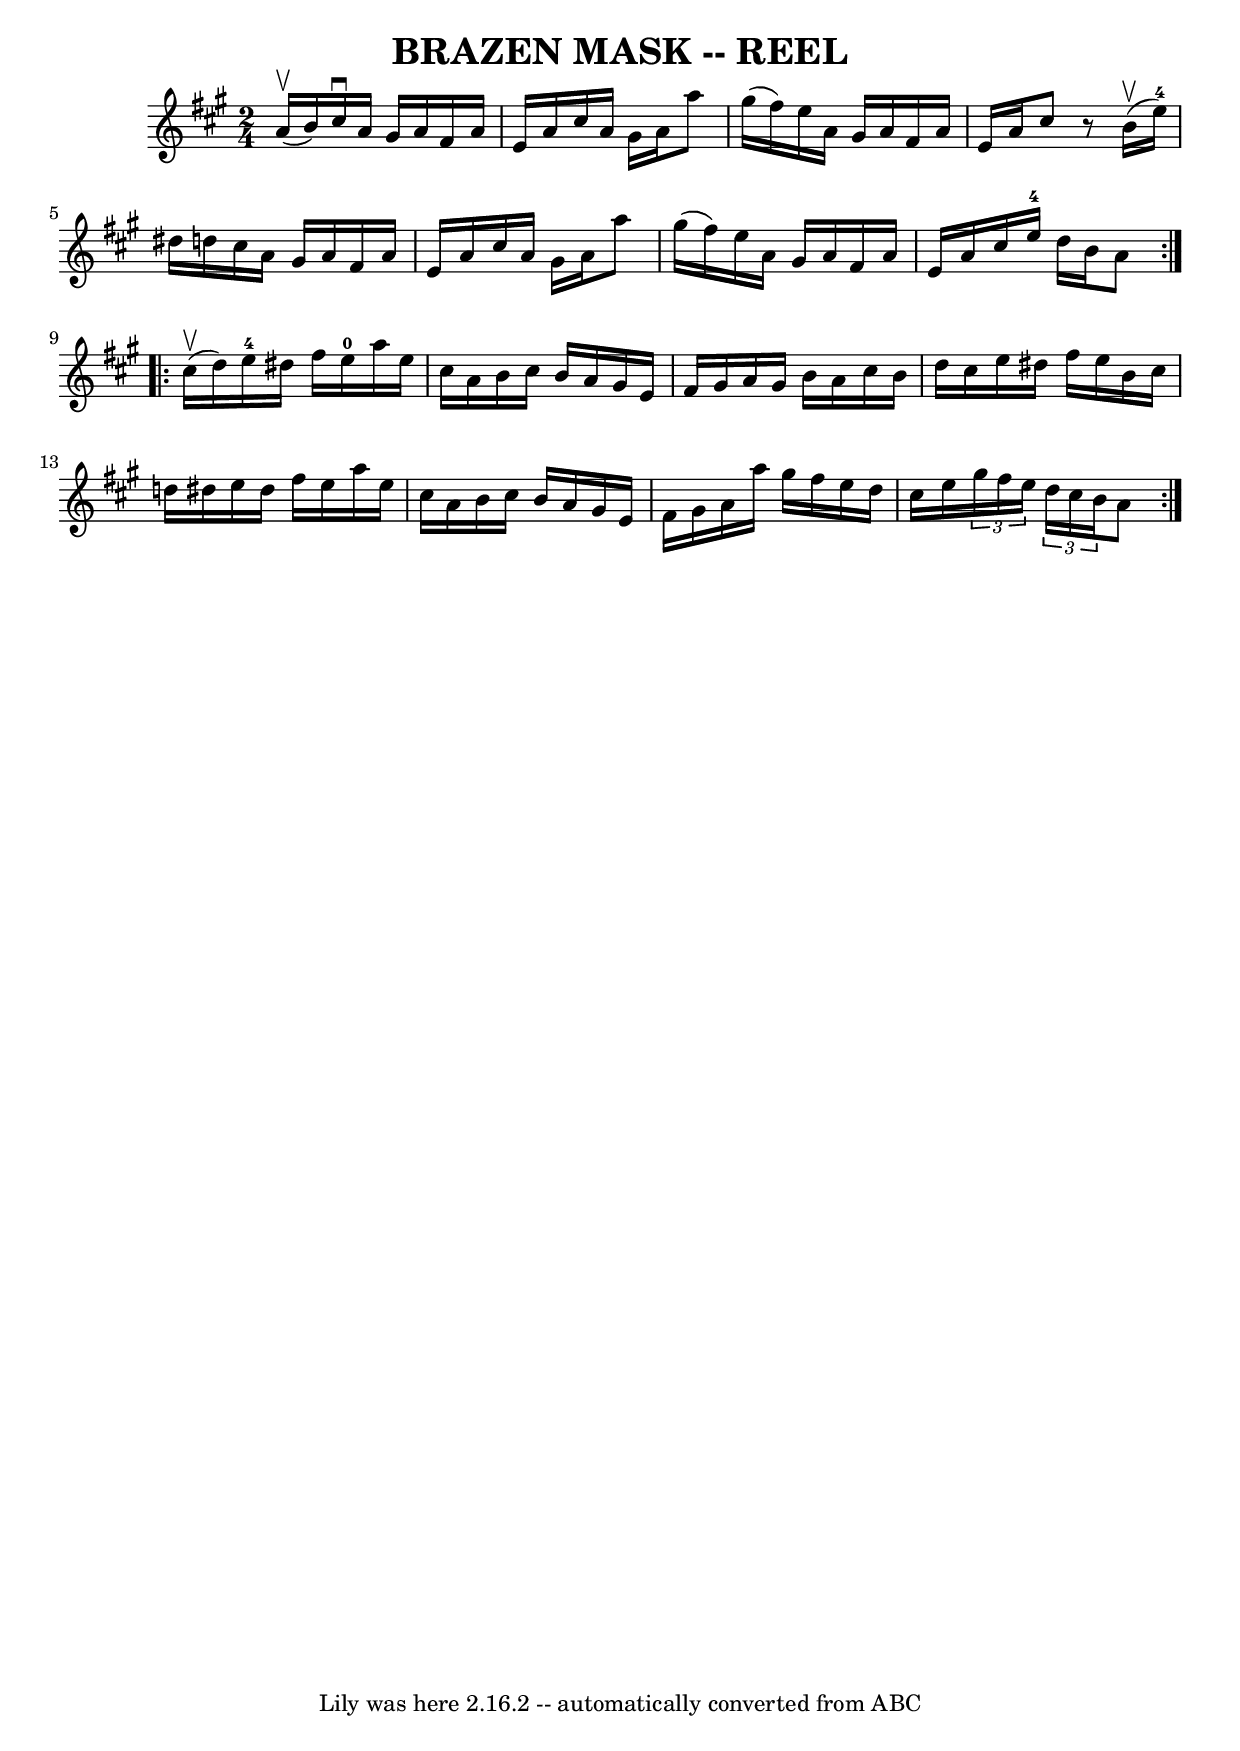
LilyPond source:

\version "2.16.2"
\include "Mammoth.ily"
\header {
  %% book = "Ryan's Mammoth Collection of Fiddle Tunes"
  crossRefNumber = "1"
  footnotes = ""
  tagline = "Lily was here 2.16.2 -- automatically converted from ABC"
  title = "BRAZEN MASK -- REEL"

}
voicedefault =  {



  \repeat volta 2 {

    \time 2/4 
    \key a \major a'16 (^\upbow b'16) |
    cis''16 
    ^\downbow a'16 gis'16 a'16 fis'16 a'16 e'16 a'16    
    |
    cis''16 a'16 gis'16 a'16 a''8 gis''16 (fis''16) 
    |
    e''16 a'16 gis'16 a'16 fis'16 a'16 e'16 a'16  
    |
    cis''8    r8 b'16 (^\upbow e''16-4) dis''16 d''!16   
    |
    cis''16 a'16 gis'16 a'16 fis'16 a'16 e'16    
    a'16    |
    cis''16 a'16 gis'16 a'16 a''8 gis''16 (
    fis''16)   |
    e''16 a'16 gis'16 a'16 fis'16 a'16    
    e'16 a'16    |
    cis''16 e''16-4 d''16 b'16 a'8    
  }    
  
  \repeat volta 2 {
    cis''16 (^\upbow d''16)   |
    e''16-4 
    dis''16 fis''16 e''16-0 a''16 e''16 cis''16 a'16    
    |
    b'16 cis''16 b'16 a'16 gis'16 e'16 fis'16    
    gis'16    |
    a'16 gis'16 b'16 a'16 cis''16 b'16 d''16 
    cis''16    |
    e''16 dis''16 fis''16 e''16 b'16    
    cis''16 d''!16 dis''16    |
    e''16 dis''16 fis''16    
    e''16 a''16 e''16 cis''16 a'16    |
    b'16 cis''16    
    b'16 a'16 gis'16 e'16 fis'16 gis'16    |
    a'16 a''16  
    gis''16 fis''16 e''16 d''16 cis''16 e''16    |
    
    \times 2/3 { gis''16 fis''16 e''16  
	       }   \times 2/3 { d''16 cis''16 
				b'16  
			      } a'8    
  }   

}

\score{
  <<

    \context Staff="default"
    {
      \voicedefault 
      
    }

  >>
  \layout {
    
  }
  \midi {
  }

}
